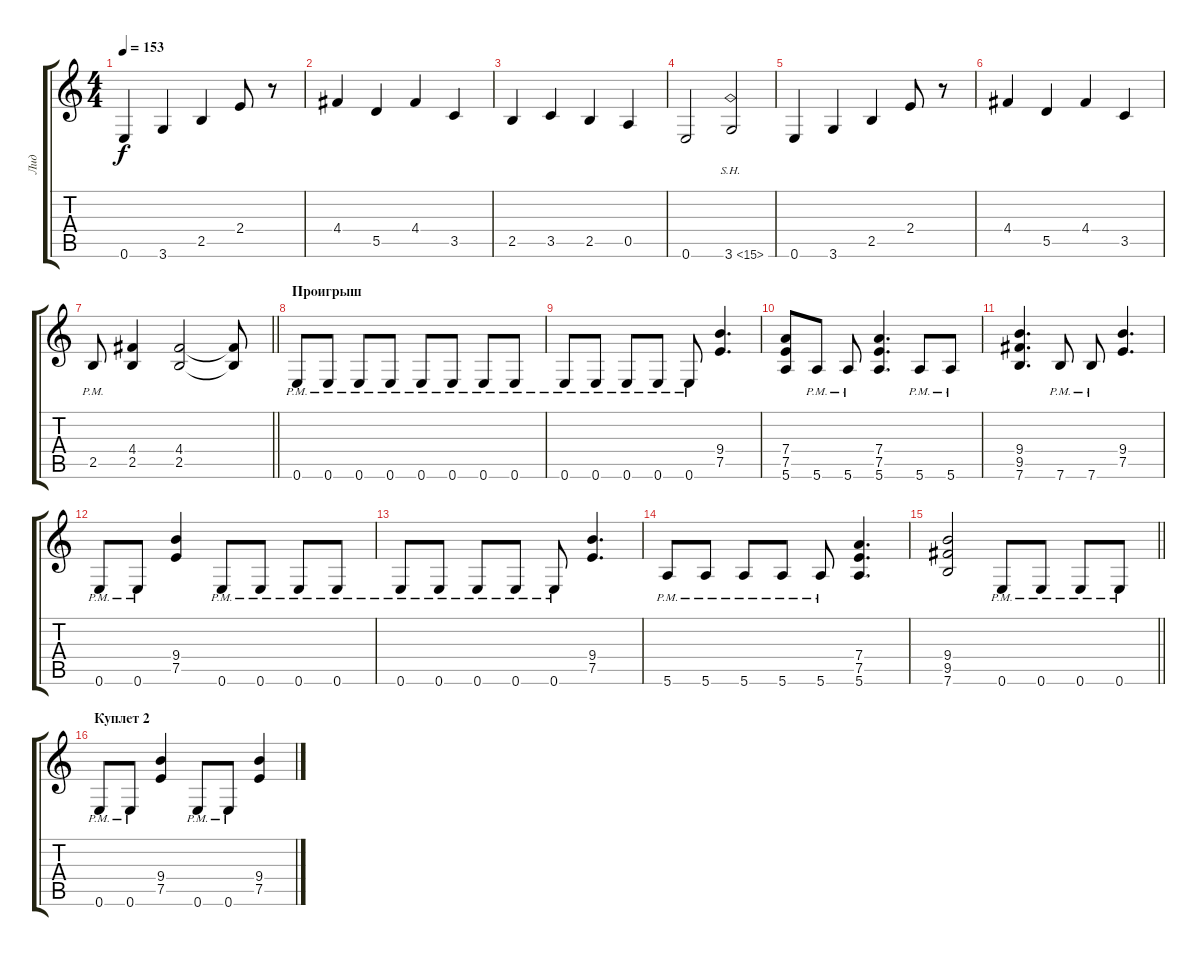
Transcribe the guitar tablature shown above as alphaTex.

\track ("Лид" "Лид") {instrument distortionguitar}
\staff {score tabs}
\tuning (E4 B3 G3 D3 A2 E2) {hide}
\ts (4 4)
\tempo 153
\clef g2
\ks c
0.6.4{dy f} 3.6.4 2.5.4 2.4.8 r.8 |
4.4.4 5.5.4 4.4.4 3.5.4 |
2.5.4 3.5.4 2.5.4 0.5.4 |
0.6.2 3.6{sh 12}.2 |
0.6.4 3.6.4 2.5.4 2.4.8 r.8 |
4.4.4 5.5.4 4.4.4 3.5.4 |
\barLineRight lightlight
2.5{pm}.8 (4.4 2.5).4 (4.4 2.5).2 (4.4{t} 2.5{t}).8 |
\section ("" "Проигрыш")
0.6{pm}.8 0.6{pm}.8 0.6{pm}.8 0.6{pm}.8 0.6{pm}.8 0.6{pm}.8 0.6{pm}.8 0.6{pm}.8 |
0.6{pm}.8 0.6{pm}.8 0.6{pm}.8 0.6{pm}.8 0.6{pm}.8 (9.4 7.5).4{d} |
(7.4 7.5 5.6).8 5.6{pm}.8 5.6{pm}.8 (7.4 7.5 5.6).4{d} 5.6{pm}.8 5.6{pm}.8 |
(9.4 9.5 7.6).4{d} 7.6{pm}.8 7.6{pm}.8 (9.4 7.5).4{d} |
0.6{pm}.8 0.6{pm}.8 (9.4 7.5).4 0.6{pm}.8 0.6{pm}.8 0.6{pm}.8 0.6{pm}.8 |
0.6{pm}.8 0.6{pm}.8 0.6{pm}.8 0.6{pm}.8 0.6{pm}.8 (9.4 7.5).4{d} |
5.6{pm}.8 5.6{pm}.8 5.6{pm}.8 5.6{pm}.8 5.6{pm}.8 (7.4 7.5 5.6).4{d} |
\barLineRight lightlight
(9.4 9.5 7.6).2 0.6{pm}.8 0.6{pm}.8 0.6{pm}.8 0.6{pm}.8 |
\section ("" "Куплет 2")
0.6{pm}.8 0.6{pm}.8 (9.4 7.5).4 0.6{pm}.8 0.6{pm}.8 (9.4 7.5).4
